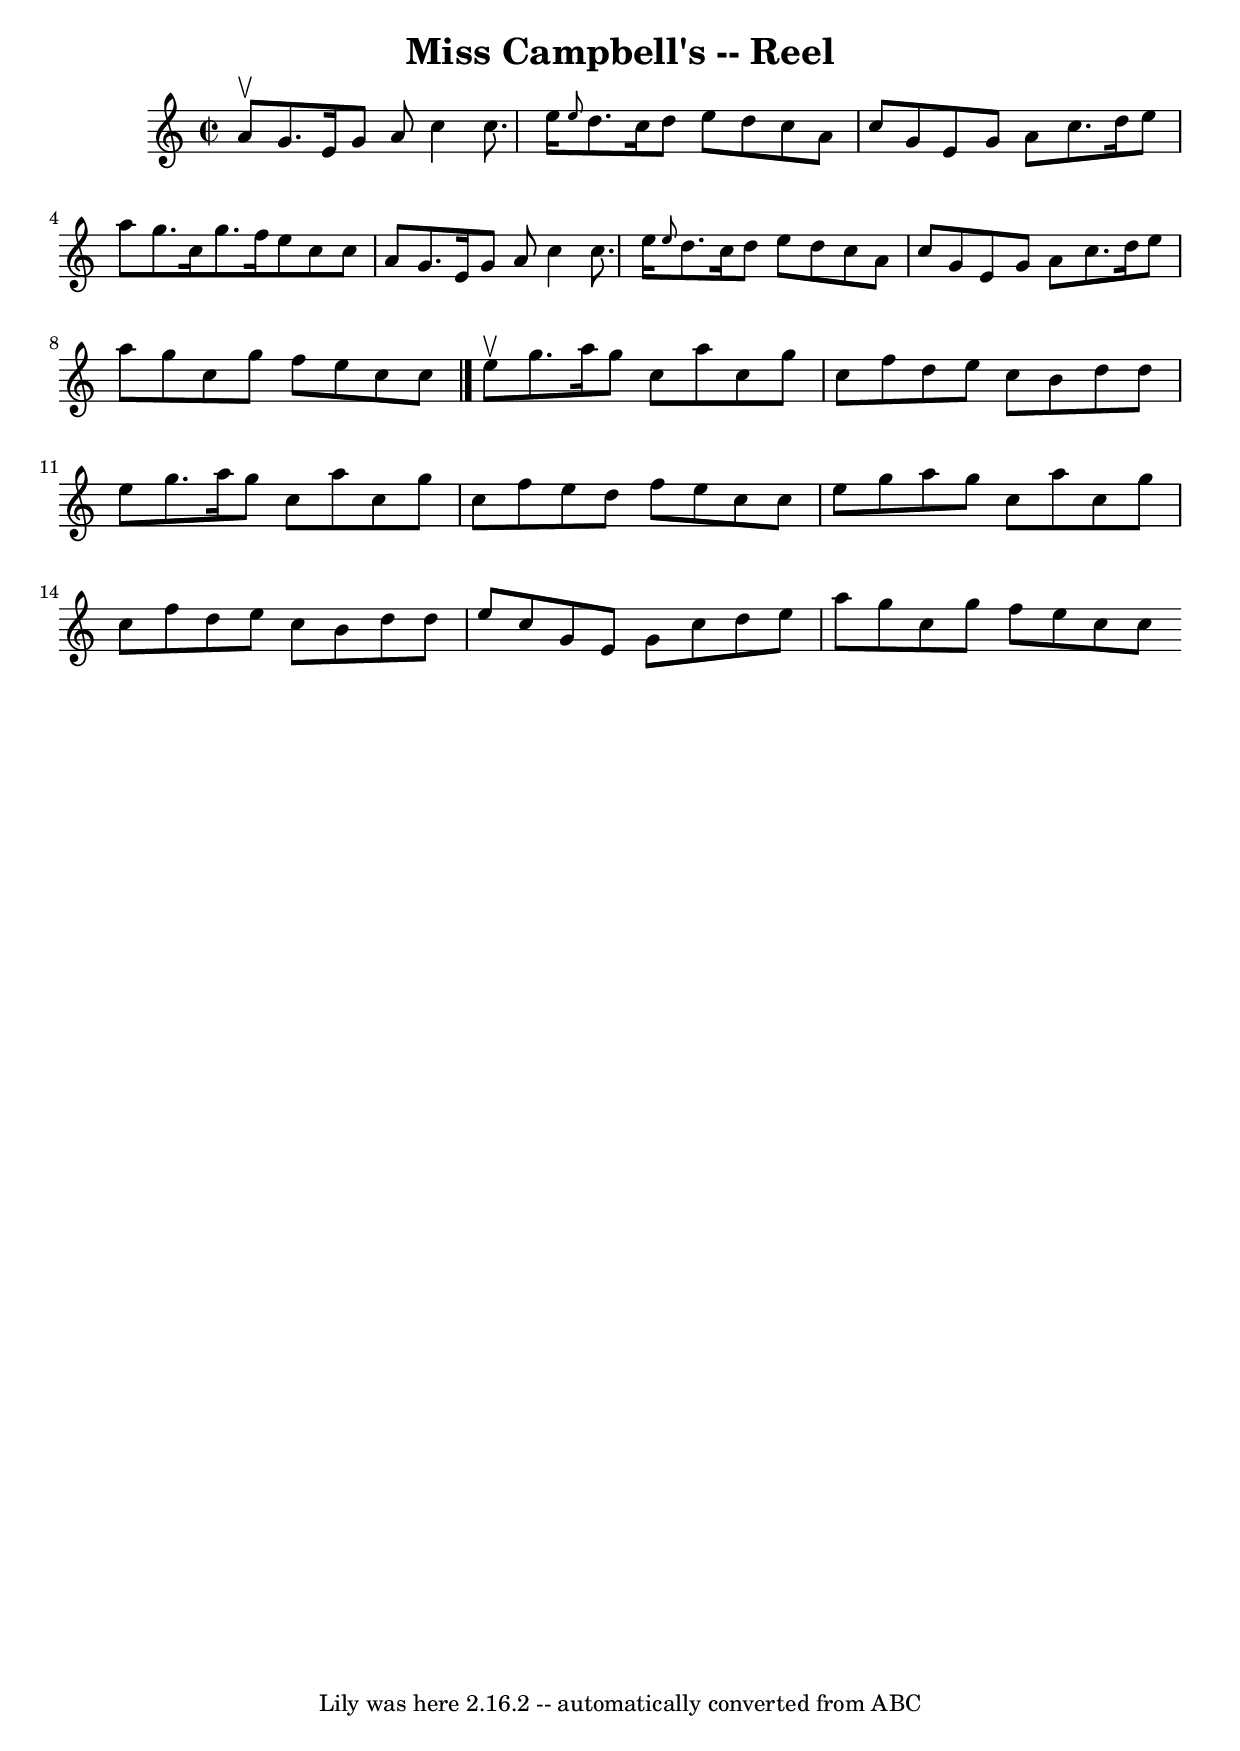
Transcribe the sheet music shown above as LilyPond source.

\version "2.16.2"
\include "Mammoth.ily"
\header {
  %% book = "Ryan's Mammoth Collection"
  crossRefNumber = "1"
  footnotes = "\\\\140"
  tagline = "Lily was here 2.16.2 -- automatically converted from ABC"
  title = "Miss Campbell's -- Reel"

}
voicedefault =  {


  \override Staff.TimeSignature #'style = #'C
  \time 2/2
  \key c \major
  a'8^\upbow   |
  g'8. e'16 g'8 a'8 c''4 c''8. e''16     |
  \grace { e''8 } d''8. c''16 d''8 e''8 d''8 c''8 a'8 c''8      |
  g'8 e'8 g'8 a'8 c''8. d''16 e''8 a''8     |
  g''8. c''16 g''8. f''16 e''8 c''8 c''8 a'8     |
  g'8. e'16 g'8 a'8 c''4 c''8. e''16     |
  \grace { e''8 } d''8. c''16 d''8 e''8 d''8 c''8 a'8 c''8      |
  g'8 e'8 g'8 a'8 c''8. d''16 e''8 a''8     |
  g''8 c''8 g''8 f''8 e''8 c''8 c''8 \bar "|." e''8^\upbow  |
  g''8. a''16 g''8 c''8 a''8 c''8 g''8 c''8     |
  f''8 d''8 e''8 c''8 b'8 d''8 d''8 e''8     |
  g''8. a''16 g''8 c''8 a''8 c''8 g''8 c''8     |
  f''8 e''8 d''8 f''8 e''8 c''8 c''8 e''8     |
  g''8 a''8 g''8 c''8 a''8 c''8 g''8 c''8     |
  f''8 d''8 e''8 c''8 b'8 d''8 d''8 e''8     |
  c''8 g'8 e'8 g'8 c''8 d''8 e''8 a''8     |
  g''8 c''8 g''8 f''8 e''8 c''8 c''8 \bar " |."   

}

\score{
  <<

    \context Staff="default"
    {
      \voicedefault 
      
    }

  >>
  \layout {
    
  }
  \midi {
  }

}
